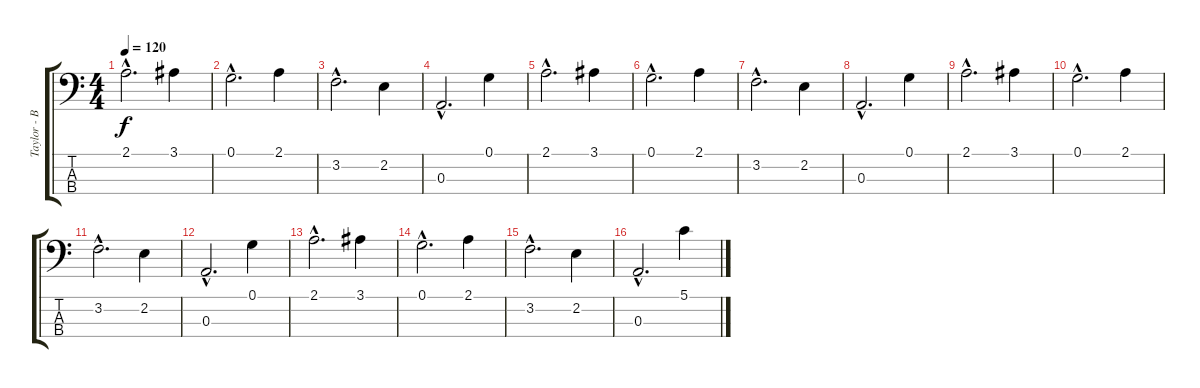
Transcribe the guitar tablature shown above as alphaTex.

\track ("Taylor - Bass" "Taylor - B") {instrument electricbassfinger}
\staff {score tabs}
\tuning (G2 D2 A1 E1) {hide}
\ts (4 4)
\tempo 120
\clef f4
\ks c
2.1{hac}.2{d dy f} 3.1.4 |
0.1{hac}.2{d} 2.1.4 |
3.2{hac}.2{d} 2.2.4 |
0.3{hac}.2{d} 0.1.4 |
2.1{hac}.2{d} 3.1.4 |
0.1{hac}.2{d} 2.1.4 |
3.2{hac}.2{d} 2.2.4 |
0.3{hac}.2{d} 0.1.4 |
2.1{hac}.2{d} 3.1.4 |
0.1{hac}.2{d} 2.1.4 |
3.2{hac}.2{d} 2.2.4 |
0.3{hac}.2{d} 0.1.4 |
2.1{hac}.2{d} 3.1.4 |
0.1{hac}.2{d} 2.1.4 |
3.2{hac}.2{d} 2.2.4 |
0.3{hac}.2{d} 5.1.4
